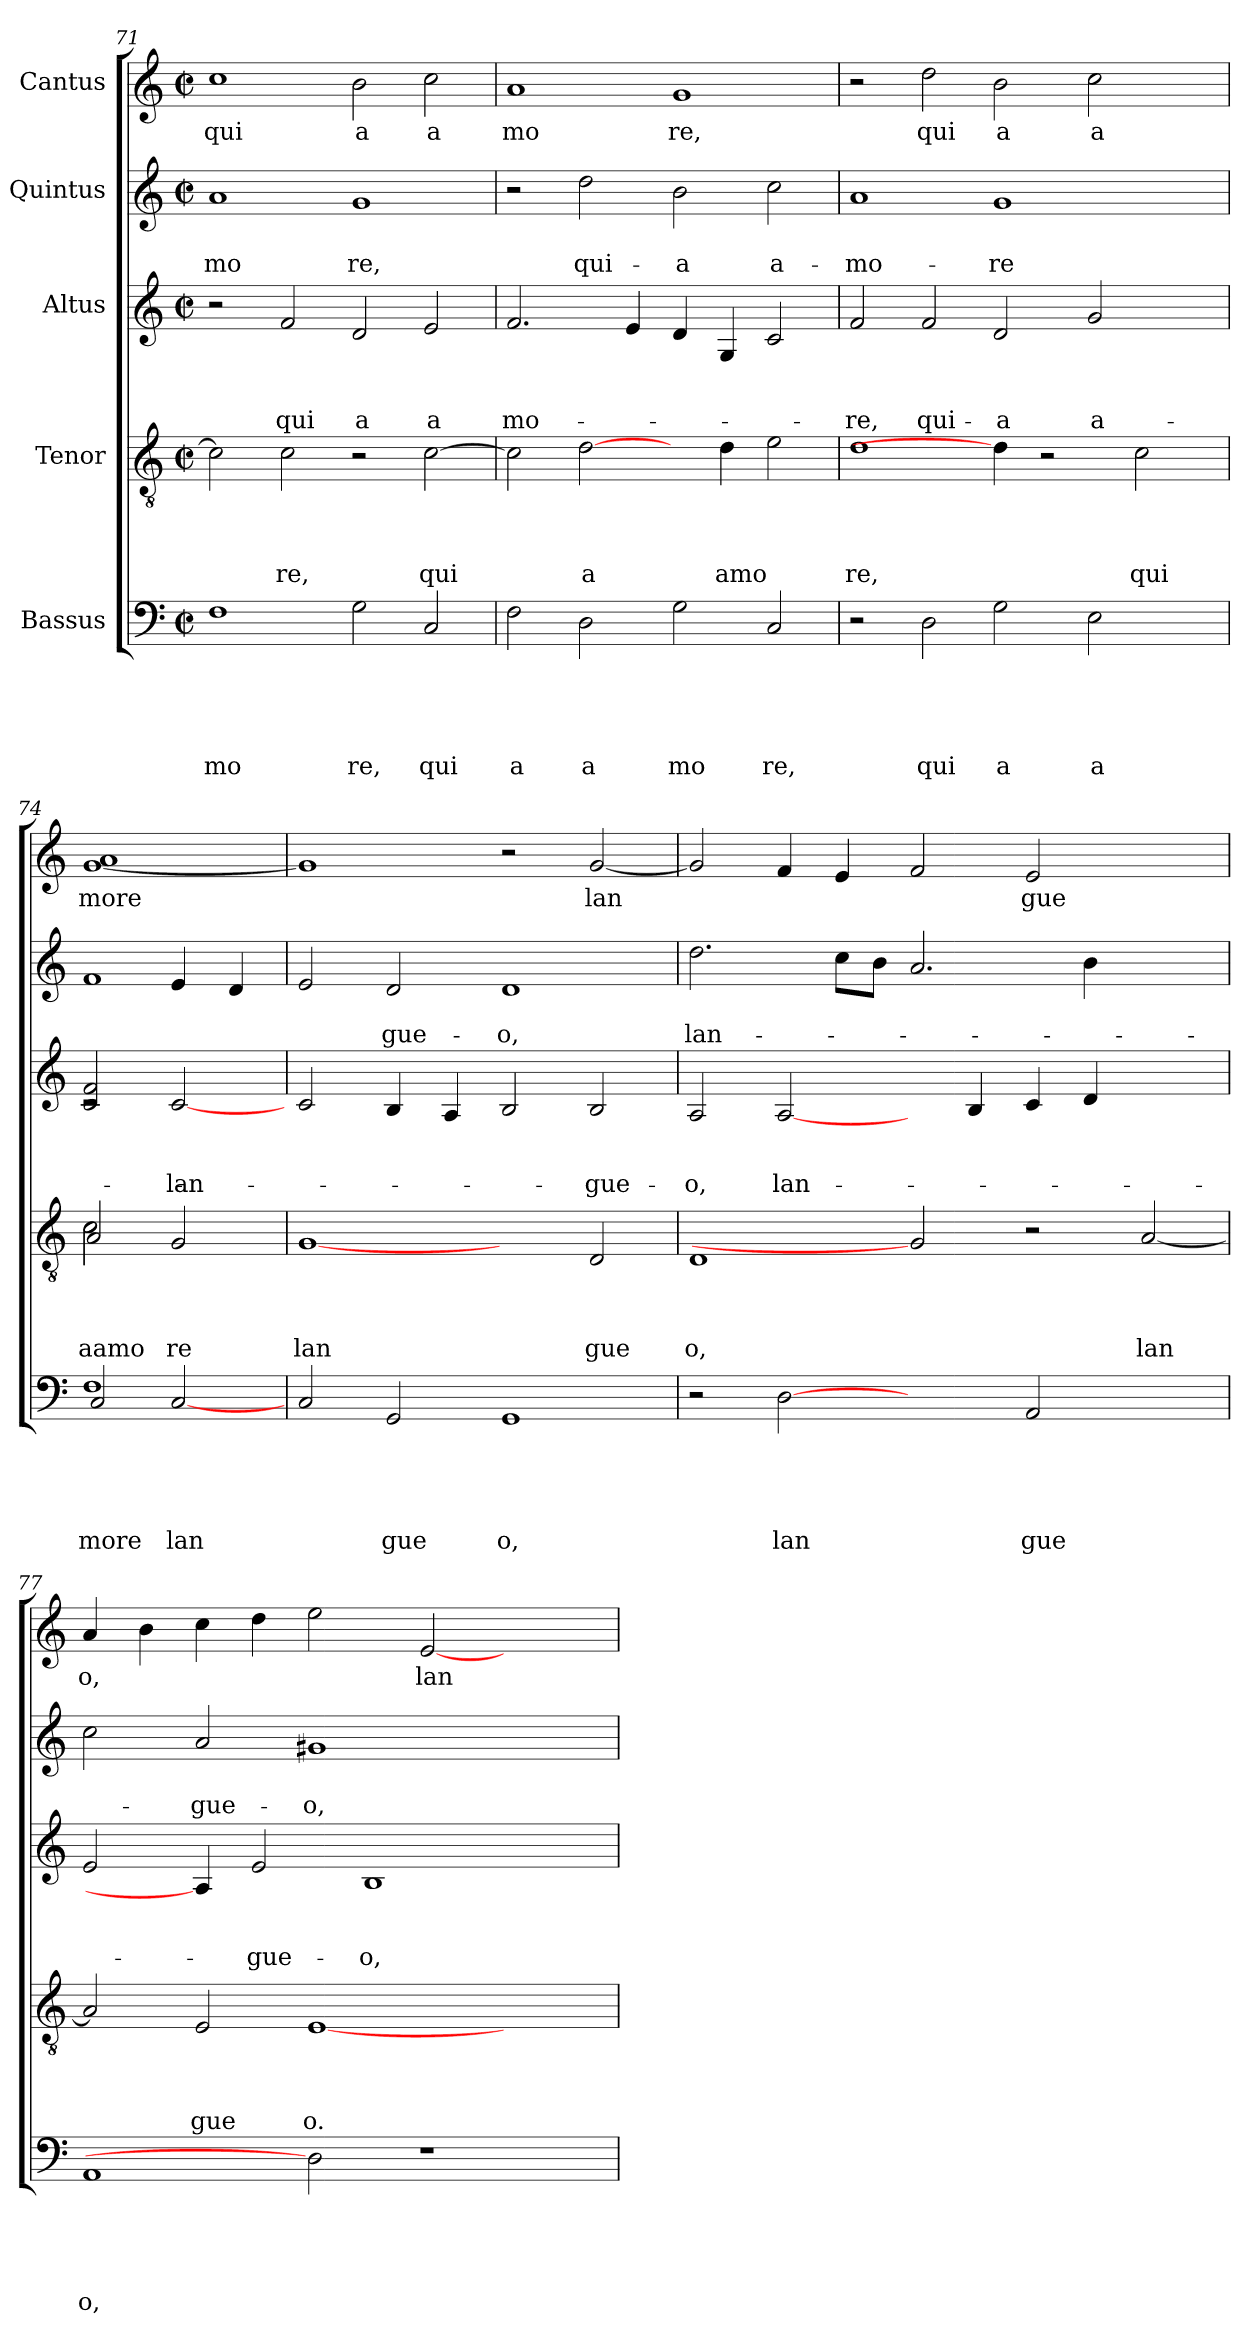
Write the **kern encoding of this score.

**kern	**text	**text	**text	**text	**text	**kern	**text	**text	**text	**text	**kern	**text	**text	**text	**kern	**text	**text	**kern	**text
*part5	*part5	*part5	*part5	*part5	*part5	*part4	*part4	*part4	*part4	*part4	*part3	*part3	*part3	*part3	*part2	*part2	*part2	*part1	*part1
*staff5	*staff5	*staff5	*staff5	*staff5	*staff5	*staff4	*staff4	*staff4	*staff4	*staff4	*staff3	*staff3	*staff3	*staff3	*staff2	*staff2	*staff2	*staff1	*staff1
*I"Bassus	*	*	*	*	*	*I"Tenor	*	*	*	*	*I"Altus	*	*	*	*I"Quintus	*	*	*I"Cantus	*
*clefF4	*	*	*	*	*	*clefGv2	*	*	*	*	*clefG2	*	*	*	*clefG2	*	*	*clefG2	*
*k[]	*	*	*	*	*	*k[]	*	*	*	*	*k[]	*	*	*	*k[]	*	*	*k[]	*
*C:	*	*	*	*	*	*C:	*	*	*	*	*C:	*	*	*	*C:	*	*	*C:	*
*M2/2	*	*	*	*	*	*M2/2	*	*	*	*	*M2/2	*	*	*	*M2/2	*	*	*M2/2	*
*met(c|)	*	*	*	*	*	*met(c|)	*	*	*	*	*met(c|)	*	*	*	*met(c|)	*	*	*met(c|)	*
=71	=71	=71	=71	=71	=71	=71	=71	=71	=71	=71	=71	=71	=71	=71	=71	=71	=71	=71	=71
!	!	!	!	!	!LO:LY:b	!	!	!	!	!	!	!	!	!	!	!	!LO:LY:b	!	!LO:LY:b
1F	.	.	.	.	mo	2c\]	.	.	.	.	2r	.	.	.	1a	.	mo	1cc	qui
!	!	!	!	!	!	!	!	!	!	!LO:LY:b	!	!	!	!LO:LY:b	!	!	!	!	!
.	.	.	.	.	.	2c\	.	.	.	re,	2f/	.	.	qui	.	.	.	.	.
!	!	!	!	!	!LO:LY:b	!	!	!	!	!	!	!	!	!LO:LY:b	!	!	!LO:LY:b	!	!LO:LY:b
2G\	.	.	.	.	re,	2r	.	.	.	.	2d/	.	.	a	1g	.	re,	2b\	a
!	!	!	!	!	!LO:LY:b	!	!	!	!	!LO:LY:b	!	!	!	!LO:LY:b	!	!	!	!	!LO:LY:b
2C/	.	.	.	.	qui	[<2c\	.	.	.	qui	2e/	.	.	a	.	.	.	2cc\	a
!!LO:PB:g=z
=72	=72	=72	=72	=72	=72	=72	=72	=72	=72	=72	=72	=72	=72	=72	=72	=72	=72	=72	=72
!	!	!	!	!	!LO:LY:b	!	!	!	!	!	!	!	!	!LO:LY:b	!	!	!	!	!LO:LY:b
2F\	.	.	.	.	a	2c\]	.	.	.	.	2.f/	.	.	mo-	2r	.	.	1a	mo
!	!	!	!	!	!LO:LY:b	!	!	!	!	!LO:LY:b	!	!	!	!	!	!	!LO:LY:b	!	!
2D\	.	.	.	.	a	[2d\	.	.	.	a	.	.	.	.	2dd\	.	qui-	.	.
.	.	.	.	.	.	.	.	.	.	.	4e/	.	.	.	.	.	.	.	.
!	!	!	!	!	!LO:LY:b	!	!	!	!	!	!	!	!	!	!	!	!LO:LY:b	!	!LO:LY:b
2G\	.	.	.	.	mo	4ryy	.	.	.	.	4d/	.	.	.	2b\	.	-a	1g	re,
!	!	!	!	!	!	!	!	!	!	!LO:LY:b	!	!	!	!	!	!	!	!	!
.	.	.	.	.	.	4d\	.	.	.	amo	4G/	.	.	.	.	.	.	.	.
!	!	!	!	!	!LO:LY:b	!	!	!	!	!	!	!	!	!	!	!	!LO:LY:b	!	!
2C/	.	.	.	.	re,	2e\	.	.	.	.	2c/	.	.	.	2cc\	.	a-	.	.
=73	=73	=73	=73	=73	=73	=73	=73	=73	=73	=73	=73	=73	=73	=73	=73	=73	=73	=73	=73
!	!	!	!	!	!	!	!	!	!	!LO:LY:b	!	!	!	!LO:LY:b	!	!	!LO:LY:b	!	!
2r	.	.	.	.	.	1d	.	.	.	re,	2f/	.	.	-re,	1a	.	-mo-	2r	.
!	!	!	!	!	!LO:LY:b	!	!	!	!	!	!	!	!	!LO:LY:b	!	!	!	!	!LO:LY:b
2D\	.	.	.	.	qui	.	.	.	.	.	2f/	.	.	qui-	.	.	.	2dd\	qui
!	!	!	!	!	!LO:LY:b	!	!	!	!	!	!	!	!	!LO:LY:b	!	!	!LO:LY:b	!	!LO:LY:b
2G\	.	.	.	.	a	4d\]	.	.	.	.	2d/	.	.	-a	1g	.	-re	2b\	a
.	.	.	.	.	.	2r	.	.	.	.	.	.	.	.	.	.	.	.	.
!	!	!	!	!	!LO:LY:b	!	!	!	!	!	!	!	!	!LO:LY:b	!	!	!	!	!LO:LY:b
2E\	.	.	.	.	a	.	.	.	.	.	2g/	.	.	a-	.	.	.	2cc\	a
!	!	!	!	!	!	!	!	!	!	!LO:LY:b	!	!	!	!	!	!	!	!	!
.	.	.	.	.	.	2c\	.	.	.	qui	.	.	.	.	.	.	.	.	.
4ryy	.	.	.	.	.	.	.	.	.	.	4ryy	.	.	.	4ryy	.	.	4ryy	.
=74	=74	=74	=74	=74	=74	=74	=74	=74	=74	=74	=74	=74	=74	=74	=74	=74	=74	=74	=74
*^	*	*	*	*	*	*	*	*	*	*	*	*	*	*	*	*	*	*	*
!	!	!	!	!	!	!LO:LY:b	!	!	!	!	!LO:LY:b	!	!	!	!	!	!	!	!	!LO:LY:b
*	*	*	*	*	*	*	*^	*	*	*	*	*^	*	*	*	*^	*	*	*	*
*	*	*	*	*	*	*	*	*^	*	*	*	*	*	*	*	*	*	*	*	*	*	*	*
1F	2C/	.	.	.	.	more	2c\	2A/	2c\	.	.	.	aamo	2c/ 2f/	2rc	.	.	.	1f	2ryy	.	.	[<1g 1a	more
!	!	!	!	!	!	!LO:LY:b	!	!	!	!	!	!	!LO:LY:b	!	!	!	!	!LO:LY:b	!	!	!	!	!	!
.	[<2C/	.	.	.	.	lan	2G/	2ryy	2ryy	.	.	.	re	2ryy	[<2c/	.	.	-lan-	.	4e/	.	.	.	.
.	.	.	.	.	.	.	.	.	.	.	.	.	.	.	.	.	.	.	.	4d/	.	.	.	.
*v	*v	*	*	*	*	*	*	*	*	*	*	*	*	*v	*v	*	*	*	*	*	*	*	*	*
*	*	*	*	*	*	*v	*v	*v	*	*	*	*	*	*	*	*	*	*	*	*	*	*
=75	=75	=75	=75	=75	=75	=75	=75	=75	=75	=75	=75	=75	=75	=75	=75	=75	=75	=75	=75	=75
!	!	!	!	!	!	!	!	!	!	!LO:LY:b	!	!	!	!	!	!	!	!	!	!
*	*	*	*	*	*	*	*	*	*	*	*	*	*	*	*v	*v	*	*	*	*
2C/	.	.	.	.	.	[1G	.	.	.	lan	2c/	.	.	.	2e/	.	.	1g]	.
!	!	!	!	!	!LO:LY:b	!	!	!	!	!	!	!	!	!	!	!	!LO:LY:b	!	!
2GG/	.	.	.	.	gue	.	.	.	.	.	4B/	.	.	.	2d/	.	gue-	.	.
.	.	.	.	.	.	.	.	.	.	.	4A/	.	.	.	.	.	.	.	.
!	!	!	!	!	!LO:LY:b	!	!	!	!	!	!	!	!	!	!	!	!LO:LY:b	!	!
1GG	.	.	.	.	o,	2ryy	.	.	.	.	2B/	.	.	.	1d	.	-o,	2r	.
!	!	!	!	!	!	!	!	!	!	!LO:LY:b	!	!	!	!LO:LY:b	!	!	!	!	!LO:LY:b
.	.	.	.	.	.	2D/	.	.	.	gue	2B/	.	.	-gue-	.	.	.	[<2g/	lan
=76	=76	=76	=76	=76	=76	=76	=76	=76	=76	=76	=76	=76	=76	=76	=76	=76	=76	=76	=76
!	!	!	!	!	!	!	!	!	!	!LO:LY:b	!	!	!	!LO:LY:b	!	!	!LO:LY:b	!	!
2r	.	.	.	.	.	1D	.	.	.	o,	2A/	.	.	-o,	2.dd\	.	lan-	2g/]	.
!	!	!	!	!	!LO:LY:b	!	!	!	!	!	!	!	!	!LO:LY:b	!	!	!	!	!
[2D	.	.	.	.	lan	.	.	.	.	.	[2A/	.	.	lan-	.	.	.	4f/	.
.	.	.	.	.	.	.	.	.	.	.	.	.	.	.	8cc\L	.	.	4e/	.
.	.	.	.	.	.	.	.	.	.	.	.	.	.	.	8b\J	.	.	.	.
2ryy	.	.	.	.	.	2G]	.	.	.	.	4ryy	.	.	.	2.a/	.	.	2f/	.
.	.	.	.	.	.	.	.	.	.	.	4B/	.	.	.	.	.	.	.	.
!	!	!	!	!	!LO:LY:b	!	!	!	!	!	!	!	!	!	!	!	!	!	!LO:LY:b
2AA/	.	.	.	.	gue	2r	.	.	.	.	4c/	.	.	.	.	.	.	2e/	gue
.	.	.	.	.	.	.	.	.	.	.	4d/	.	.	.	4b\	.	.	.	.
!	!	!	!	!	!	!	!	!	!	!LO:LY:b	!	!	!	!	!	!	!	!	!
2ryy	.	.	.	.	.	[<2A/	.	.	.	lan	2ryy	.	.	.	2ryy	.	.	2ryy	.
=77	=77	=77	=77	=77	=77	=77	=77	=77	=77	=77	=77	=77	=77	=77	=77	=77	=77	=77	=77
!	!	!	!	!	!LO:LY:b	!	!	!	!	!	!	!	!	!	!	!	!	!	!LO:LY:b
1AA	.	.	.	.	o,	2A/]	.	.	.	.	2e/	.	.	.	2cc\	.	.	4a/	o,
.	.	.	.	.	.	.	.	.	.	.	.	.	.	.	.	.	.	4b\	.
!	!	!	!	!	!	!	!	!	!	!LO:LY:b	!	!	!	!	!	!	!LO:LY:b	!	!
.	.	.	.	.	.	2E/	.	.	.	gue	4A/]	.	.	.	2a/	.	-gue-	4cc\	.
!	!	!	!	!	!	!	!	!	!	!	!	!	!	!LO:LY:b	!	!	!	!	!
.	.	.	.	.	.	.	.	.	.	.	2e/	.	.	-gue-	.	.	.	4dd\	.
!	!	!	!	!	!	!	!	!	!	!LO:LY:b	!	!	!	!	!	!	!LO:LY:b	!	!
2D]	.	.	.	.	.	[<1E	.	.	.	o.	.	.	.	.	1g#X	.	-o,	2ee\	.
!	!	!	!	!	!	!	!	!	!	!	!	!	!	!LO:LY:b	!	!	!	!	!
.	.	.	.	.	.	.	.	.	.	.	1B	.	.	-o,	.	.	.	.	.
!	!	!	!	!	!	!	!	!	!	!	!	!	!	!	!	!	!	!	!LO:LY:b
1r	.	.	.	.	.	.	.	.	.	.	.	.	.	.	.	.	.	[<2e/	lan
.	.	.	.	.	.	2ryy	.	.	.	.	.	.	.	.	2ryy	.	.	2ryy	.
.	.	.	.	.	.	.	.	.	.	.	4ryy	.	.	.	.	.	.	.	.
=	=	=	=	=	=	=	=	=	=	=	=	=	=	=	=	=	=	=	=
*-	*-	*-	*-	*-	*-	*-	*-	*-	*-	*-	*-	*-	*-	*-	*-	*-	*-	*-	*-
